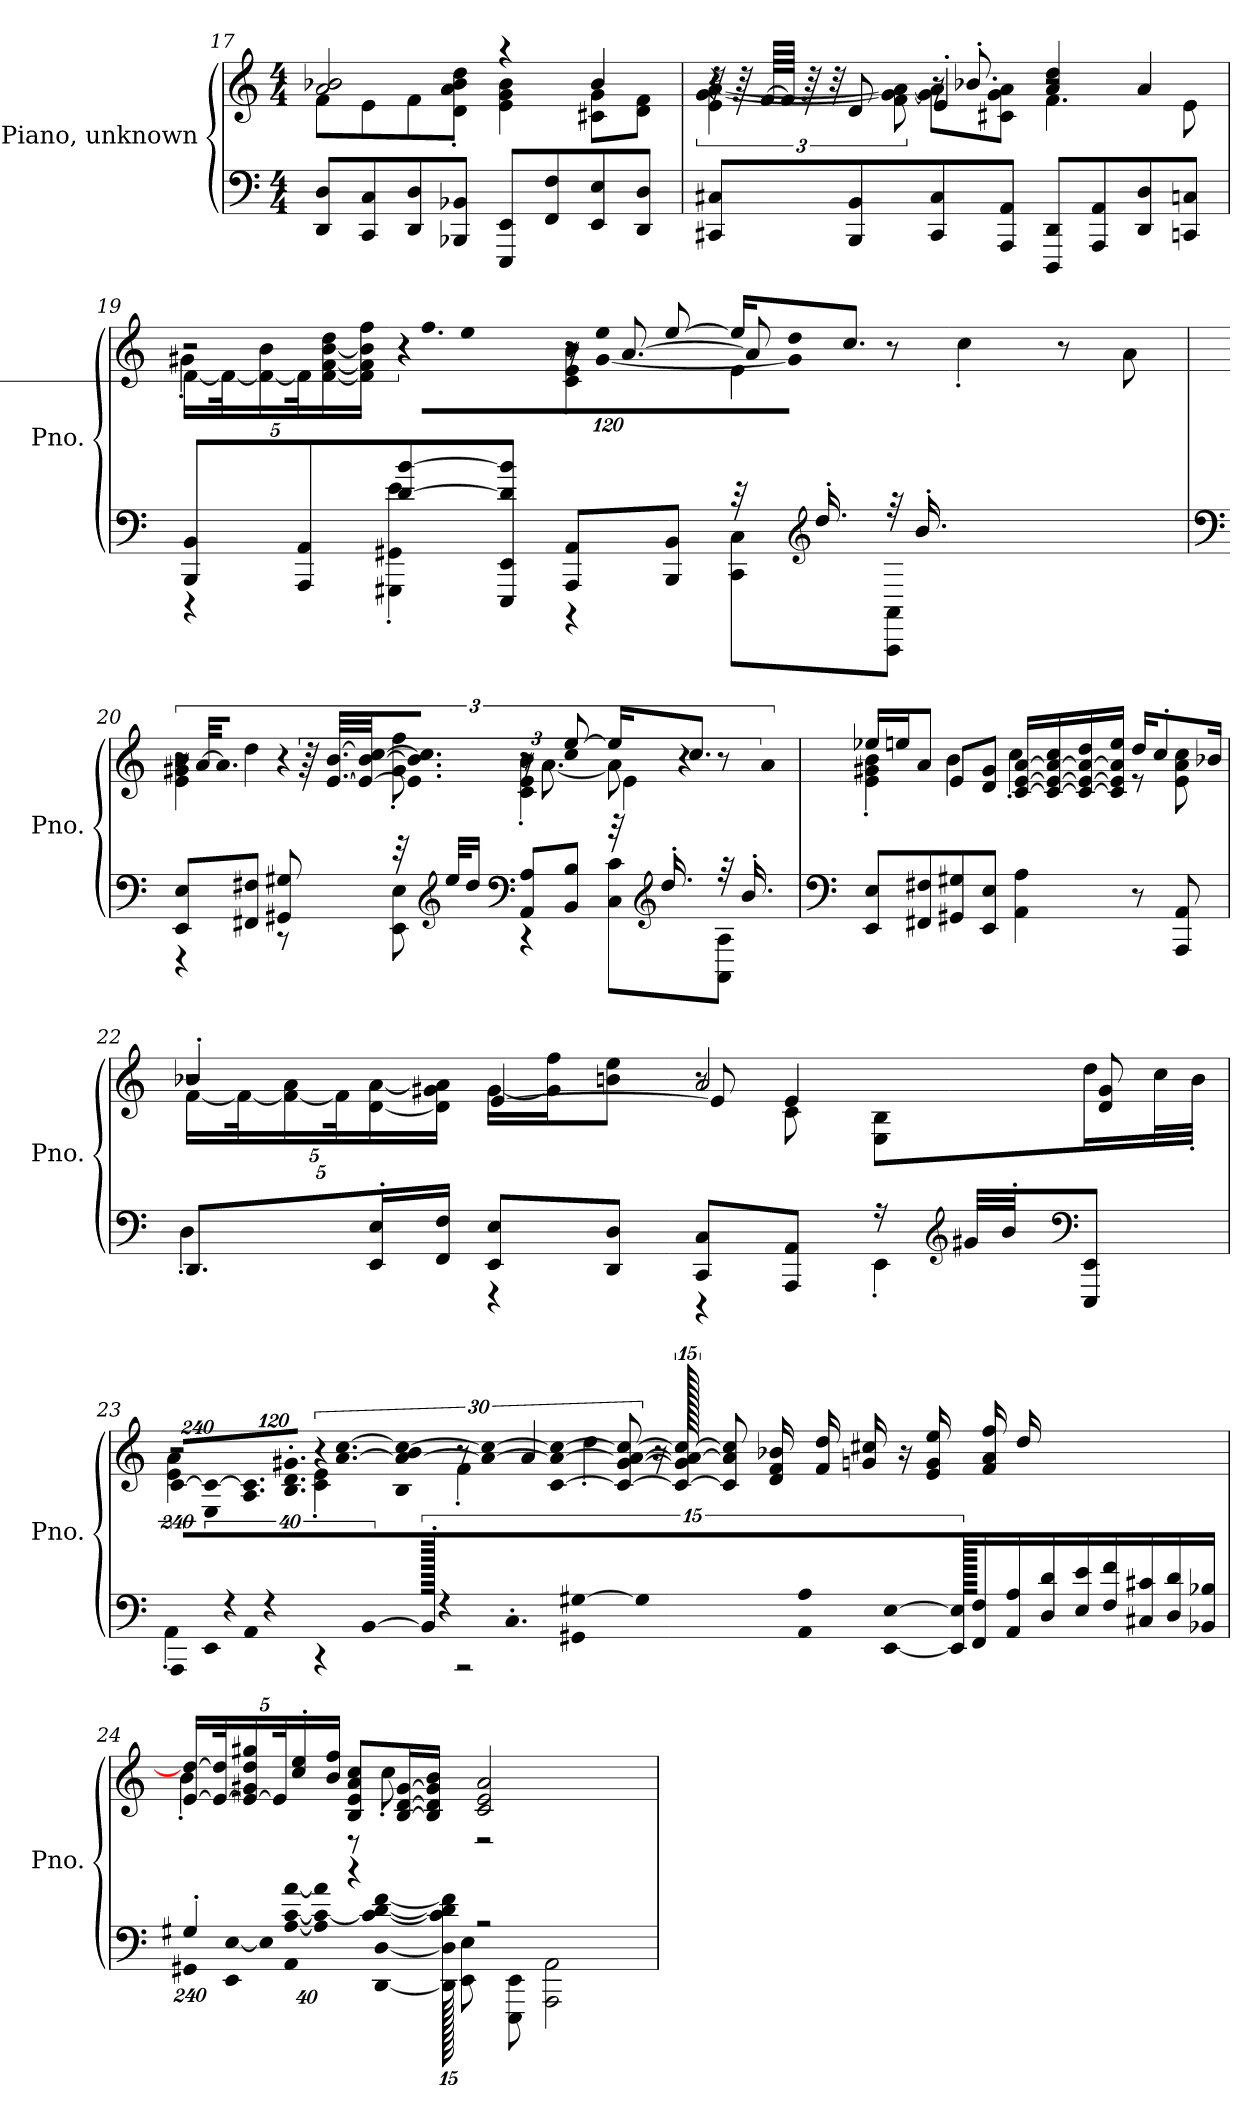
**kern	**kern
*part1	*part1
*staff2	*staff1
*I"Piano, unknown	*
*I'Pno.	*
*clefF4	*clefG2
*k[]	*k[]
*M4/4	*M4/4
=17	=17
*	*^
8DD/ 8D/L	2a/ 2b-X/	8f\L
8CC/ 8C/	.	8e\
8DD/ 8D/	.	8f\
8BBB-X/ 8BB-X/J	.	8d\' 8a\' 8b-\' 8dd\'J
8EEE/ 8EE/L	4r	4e\ 4g\ 4b-\
8FF/ 8F/	.	.
8EE/ 8E/	4b-/	8c#X\ 8g\L
8DD/ 8D/J	.	8d\ 8f\J
!!LO:LB:g=z
=18	=18	=18
*	*	*^
8CC#X/ 8C#X/L	32r	6e\ [6g\ [6a\	4r
.	64r	.	.
.	[64f/LLLL	.	.
.	64f/JJJJ]	.	.
.	64r	.	.
.	32r	.	.
8BBB/ 8BB/	8d/	.	.
.	.	12f\ 12g\_ 12a\_	.
8CC#/ 8C#/	16r	8g\] 8a\]L	4e'/
.	8.b-X'/	.	.
8AAA/ 8AA/J	.	8c#X\ 8g\ 8a\J	.
8DDD/ 8DD/L	4a/ 4dd/	4.f\	2r
8AAA/ 8AA/	.	.	.
8DD/ 8D/	4a/	.	.
8CCn/ 8Cn/J	.	8e\	.
*	*	*v	*v
!!LO:LB:g=z
=19	=19	=19
*^	*	*
*	*	*	*Xbrackettup
*	*	*^	*^
8BBB/ 8BB/L	4r	2r	[20d\LL	2r	4g#X'\
.	.	.	40d\K_	.	.
.	.	.	20d\_ 20b\	.	.
8AAA/ 8AA/	.	.	40d\K]	.	.
.	.	.	[20d\ [20f\ [20b\ 20dd\	.	.
.	.	.	20d\] 20f\] 20b\] 20ff\JJ	.	.
*	*	*	*brackettup	*	*
!	!	!	!LO:N:vis=64	!	!
[8d/ [8b/	4GGG#X\' 4GG#X\' 4e\'	.	960%17r	.	4r
!	!	!	!LO:N:vis=32.	!	!
.	.	.	1920%103ff\KLL	.	.
!	!	!	!LO:N:vis=16	!	!
.	.	.	1920%137ee\	.	.
8EEE/ 8EE/ 8d/] 8b/]J	.	.	.	.	.
!	!	!	!LO:N:vis=32	!	!
.	.	.	[640%23g#\ 640%23ee\K	.	.
!	!	!	!LO:N:vis=16	!	!
.	.	.	1920%137g#\] 1920%137dd\JJ	.	.
8AAA/ 8AA/L	4r	8r	4cc'\	16r	4c\' 4e\' 4b\'
.	.	.	.	[8.a/	.
8BBB/ 8BB/J	.	[8ee/	.	.	.
32r	8CC\ 8C\L	16ee/KL]	8r	8a/]	4e\
*clefG2	*	*	*	*	*
16.dd'/	.	.	.	.	.
.	.	8.cc/J	.	.	.
32r	8AAA\ 8AA\J	.	8a\	8r	.
16.b'/	.	.	.	.	.
!!LO:LB:g=z	!!	!!	!!
=20	=20	=20	=20	=20	=20
*clefF4	*	*	*	*	*
8EE/ 8E/L	4r	2r	8r	24r	4e\ 4g#X\ 4b\
.	.	.	.	[48a/KKL	.
.	.	.	.	8.a/J]	.
8FF#X/ 8F#X/J	.	.	4dd\	.	.
8GG#X/ 8G#X/	8r	.	.	96r	4r
.	.	.	.	[48.e/ [48.b/LLL	.
.	.	.	.	48e/_ 48b/_ [48cc/JJ	.
.	.	.	.	8.e/] 8.b/] 8.cc/]J	.
32r	8EE\ 8E\	.	8g#\' 8ff\'	.	.
*clefG2	*	*	*	*	*
32ee/KLL	.	.	.	.	.
16dd/JJ	.	.	.	.	.
*clefF4	*	*	*	*	*
8AA/ 8A/L	4r	8r	16r	4cc'/	4c\' 4e\' 4b\'
.	.	.	[8.a\	.	.
8BB/ 8B/J	.	[8ee/	.	.	.
32r	8C\ 8c\L	16ee/KL]	8a\]	8r	4e\
*clefG2	*	*	*	*	*
16.dd'/	.	.	.	.	.
.	.	8.cc/J	.	.	.
32r	8AA\ 8A\J	.	8r	8a/	.
16.b'/	.	.	.	.	.
*v	*v	*	*	*	*
*	*v	*v	*v	*v
!!LO:LB:g=z
=21	=21
*clefF4	*
*	*^
8EE/ 8E/L	16ee-X/LL	4e\' 4g#X\' 4b\'
.	16een/J	.
8FF#X/ 8F#X/	8a/J	.
8GG#X/ 8G#X/	8e/L	4b\
8EE/ 8E/J	8d/ 8g#/J	.
4AA\ 4A\	[16c/ [16e/ [16a/LL	4cc'\
.	16c/_ 16e/_ 16a/_ 16cc/	.
.	16c/_ 16e/_ 16a/_ 16dd/	.
.	16c/] 16e/] 16a/] 16ee/JJ	.
8r	16dd/KL	8r
.	8cc'/	.
8AAA/ 8AA/	.	8e\ 8a\ 8cc\
.	16b-X/Jk	.
!!LO:PB:g=z
=22	=22	=22
*Xbrackettup	*	*Xbrackettup
*^	*	*^
10.DD/L	4D'\	2r	[20f\LL	4b-X'/
.	.	.	40f\K_	.
.	.	.	20f\_ 20a\	.
.	.	.	40f\K]	.
20EE/' 20E/'L	.	.	[20d\ [20a\	.
20FF/ 20F/JJ	.	.	20d\] 20g#X\ 20a\]JJ	.
8EE/ 8E/L	4r	.	[16g#\LL	[4e/
.	.	.	16g#\] 16ff\J	.
8DD/ 8D/J	.	.	8bn\ 8ee\J	.
8CC/ 8C/L	4r	2a/	8r	8e/]
8AAA/ 8AA/J	.	.	8c\	4e/
16r	4EE'\	.	8E\ 8B\L	.
*clefG2	*	*	*	*
32g#X/LLL	.	.	.	.
32b'/JJ	.	.	.	.
*clefF4	*	*	*	*
8EEE/ 8EE/J	.	.	16dd\L	8d/ 8g#/
.	.	.	32cc\L	.
.	.	.	32b'\JJJ	.
!!LO:LB:g=z	!!	!!
=23	=23	=23	=23	=23
*brackettup	*	*	*	*
!LO:N:vis=16	!	!LO:N:vis=16	!	!
1920%137AAA/LL	4AA'\	[1920%137c/LL	4e\ 4a\	2r
!LO:N:vis=32	!	!LO:N:vis=16	!	!
640%23EE/JJk	.	1920%137E/ 1920%137c/_	.	.
!LO:N:vis=32	!	!	!	!
640%23r	.	.	.	.
!	!	!LO:N:vis=32.	!	!
.	.	1920%103A/ 1920%103c/]L	.	.
!LO:N:vis=32	!	!	!	!
640%23AA/	.	.	.	.
!LO:N:vis=64	!	!	!	!
960%17r	.	.	.	.
!	!	!LO:N:vis=32.	!	!
.	.	1920%103B/' 1920%103d/' 1920%103g#X/'JJJ	.	.
[320%17BB/	.	.	.	.
*	*	*brackettup	*	*
!	!	!LO:N:vis=64	!	!
1920BB'/]	4r	960%17r	4c\' 4e\'	.
!LO:N:vis=64	!	!	!	!
960%17r	.	.	.	.
!	!	!LO:N:vis=32.	!	!
.	.	[1920%103a/ [1920%103cc/LLL	.	.
!LO:N:vis=32.	!	!	!	!
1920%103C'/LLL	.	.	.	.
!	!	!LO:N:vis=32	!	!
.	.	640%23B/ 640%23a/_ 640%23b/ 640%23cc/_	.	.
!LO:N:vis=32	!	!	!	!
640%23GG#X/ [640%23G#X/	.	.	.	.
!	!	!LO:N:vis=32	!	!
.	.	640%23a/_ 640%23cc/_	.	.
!LO:N:vis=32	!	!	!	!
640%23G#/]	.	.	.	.
!	!	!LO:N:vis=32	!	!
.	.	[640%23c/ 640%23a/_ 640%23cc/_J	.	.
!LO:N:vis=32	!	!	!	!
640%23AA/ 640%23A/J	.	.	.	.
.	.	240%17c/_ [240%17g#/ 240%17a/_ 240%17cc/_J	.	.
[240%17EE/ [240%17E/J	.	.	.	.
.	2r	1920c/_ 1920g#/] 1920a/_ 1920cc/_	4f'\	8r
1920EE/] 1920E/]	.	8c/] 8a/] 8cc/]L	.	.
16FF/ 16F/LL	.	.	.	.
16AA/ 16A/	.	.	.	.
.	.	.	.	4a/
.	.	16f/ 16dd/L	.	.
16D/ 16d/	.	.	.	.
.	.	16gn/ 16cc#X/JJ	.	.
16E/ 16e/JJ	.	.	.	.
.	.	.	4dd'\	.
.	.	16r	.	.
16F/ 16f/LL	.	.	.	.
.	.	16e/ 16g/ 16ee/LL	.	.
16C#X/ 16c#X/	.	.	.	.
.	.	.	.	16r
.	.	16f/ 16a/ 16ff/	.	.
16D/ 16d/	.	.	.	.
.	.	.	.	16d/ 16f/ 16b-X/
.	.	[16dd/JJ	.	.
16BB-X/ 16B-X/JJ	.	.	.	.
.	960ryy	.	1920ryy	1920ryy
.	.	1920ryy	1920ryy	1920ryy
*	*	*v	*v	*v
!!LO:LB:g=z
=24	=24	=24
*	*Xbrackettup	*
*	*	*^
*	*	*	*^
!	!LO:N:vis=16	!	!	!
*	*	*v	*v	*v
*	*	*Xbrackettup
*	*	*^
4G#X'/	1920%137GG#X\LL	[20e/ 20dd/_LL	4b'\
.	.	40e/_ 40dd/]K	.
!	!LO:N:vis=32	!	!
.	640%23EE\ [640%23E\L	.	.
.	.	20e/_ 20g#X/ 20dd/ 20gg#X/	.
!	!LO:N:vis=32	!	!
.	640%23E\]	.	.
.	.	40e/K]	.
!	!LO:N:vis=32	!	!
.	640%23AA\ [640%23A\ [640%23c\ [640%23a\	.	.
.	.	20cc/' 20ee/'	.
!	!LO:N:vis=64	!	!
.	960%17A\] 960%17c\_ 960%17a\]K	.	.
.	[320%17DD\ [320%17D\ 320%17c\_ [320%17d\ [320%17f\J	.	.
.	.	20b/ 20ff/JJ	.
4r	1920DD\] 1920D\] 1920c\] 1920d\] 1920f\]	8B/ 8e/ 8a/ 8cc/L	8r
.	8EE\ 8E\	.	.
.	.	[16B/ [16d/ [16g#/L	8cc'\
.	8EEE\ 8EE\J	.	.
.	.	16B/] 16d/] 16g#/] 16b/JJ	.
2r	.	2c/ 2e/ 2a/	2r
.	2AAA\ 2AA\	.	.
1920ryy	.	1920ryy	1920ryy
*v	*v	*	*
*	*v	*v
=	=
*-	*-
